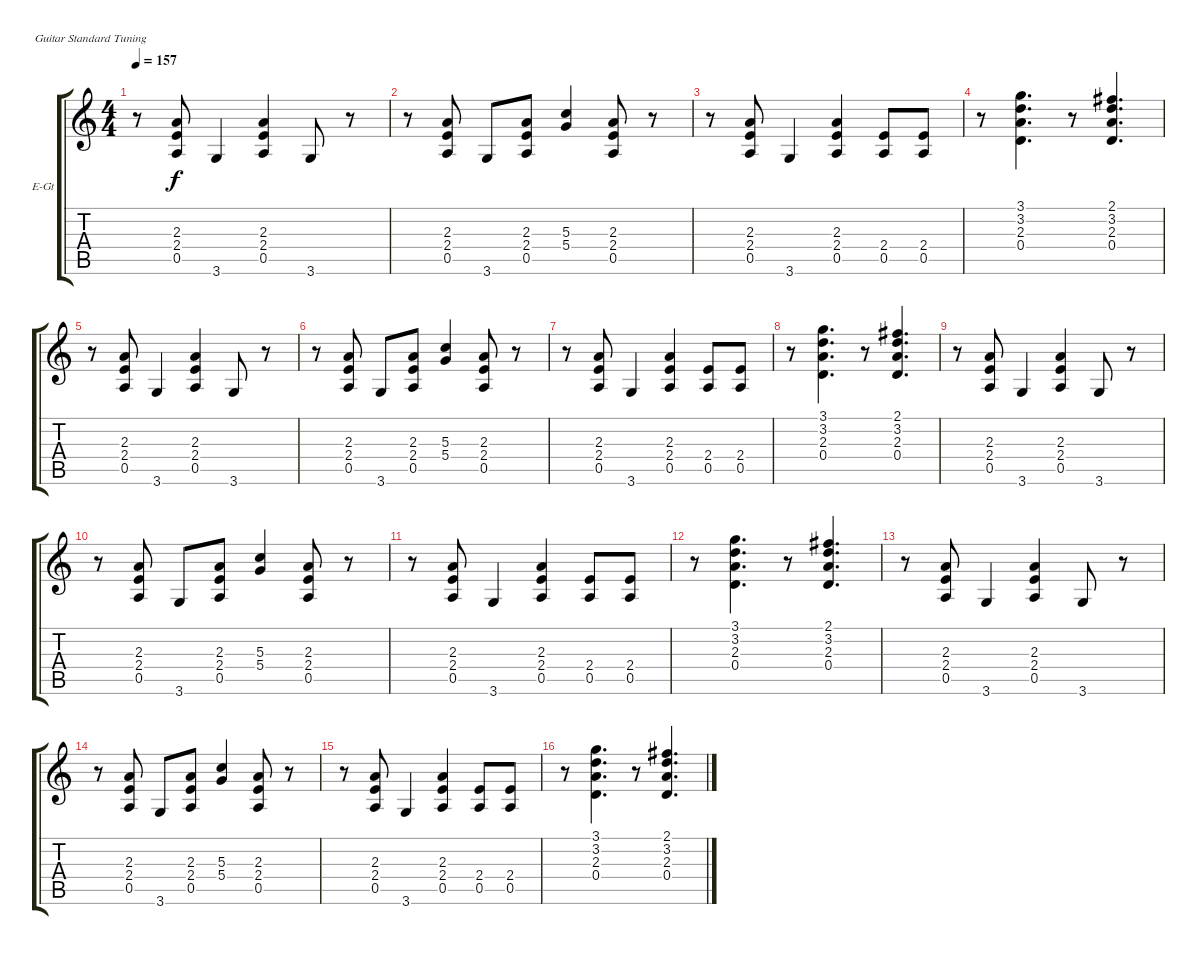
\defaultSystemsLayout 4
\bracketExtendMode groupsimilarinstruments
\firstSystemTrackNameOrientation horizontal
\otherSystemsTrackNameOrientation horizontal
\track ("Electric Guitar 2" "E-Gt") {instrument overdrivenguitar}
\staff {score tabs}
\tuning (E4 B3 G3 D3 A2 E2)
\ts (4 4)
\tempo 157
\clef g2
\ks c
r.8{dy f} (2.3 2.4 0.5).8 3.6.4 (2.3 2.4 0.5).4 3.6.8 r.8 |
r.8 (0.5 2.4 2.3).8 3.6.8 (2.4 0.5 2.3).8 (5.4 5.3).4 (2.3 2.4 0.5).8 r.8 |
r.8 (2.3 2.4 0.5).8 3.6.4 (2.3 2.4 0.5).4 (2.4 0.5).8 (2.4 0.5).8 |
r.8 (3.1 3.2 2.3 0.4).4{d} r.8 (2.1 3.2 2.3 0.4).4{d} |
r.8 (2.3 2.4 0.5).8 3.6.4 (2.3 2.4 0.5).4 3.6.8 r.8 |
r.8 (0.5 2.4 2.3).8 3.6.8 (2.4 0.5 2.3).8 (5.4 5.3).4 (2.3 2.4 0.5).8 r.8 |
r.8 (2.3 2.4 0.5).8 3.6.4 (2.3 2.4 0.5).4 (2.4 0.5).8 (2.4 0.5).8 |
r.8 (3.1 3.2 2.3 0.4).4{d} r.8 (2.1 3.2 2.3 0.4).4{d} |
r.8 (2.3 2.4 0.5).8 3.6.4 (2.3 2.4 0.5).4 3.6.8 r.8 |
r.8 (0.5 2.4 2.3).8 3.6.8 (2.4 0.5 2.3).8 (5.4 5.3).4 (2.3 2.4 0.5).8 r.8 |
r.8 (2.3 2.4 0.5).8 3.6.4 (2.3 2.4 0.5).4 (2.4 0.5).8 (2.4 0.5).8 |
r.8 (3.1 3.2 2.3 0.4).4{d} r.8 (2.1 3.2 2.3 0.4).4{d} |
r.8 (2.3 2.4 0.5).8 3.6.4 (2.3 2.4 0.5).4 3.6.8 r.8 |
r.8 (0.5 2.4 2.3).8 3.6.8 (2.4 0.5 2.3).8 (5.4 5.3).4 (2.3 2.4 0.5).8 r.8 |
r.8 (2.3 2.4 0.5).8 3.6.4 (2.3 2.4 0.5).4 (2.4 0.5).8 (2.4 0.5).8 |
r.8 (3.1 3.2 2.3 0.4).4{d} r.8 (2.1 3.2 2.3 0.4).4{d}
